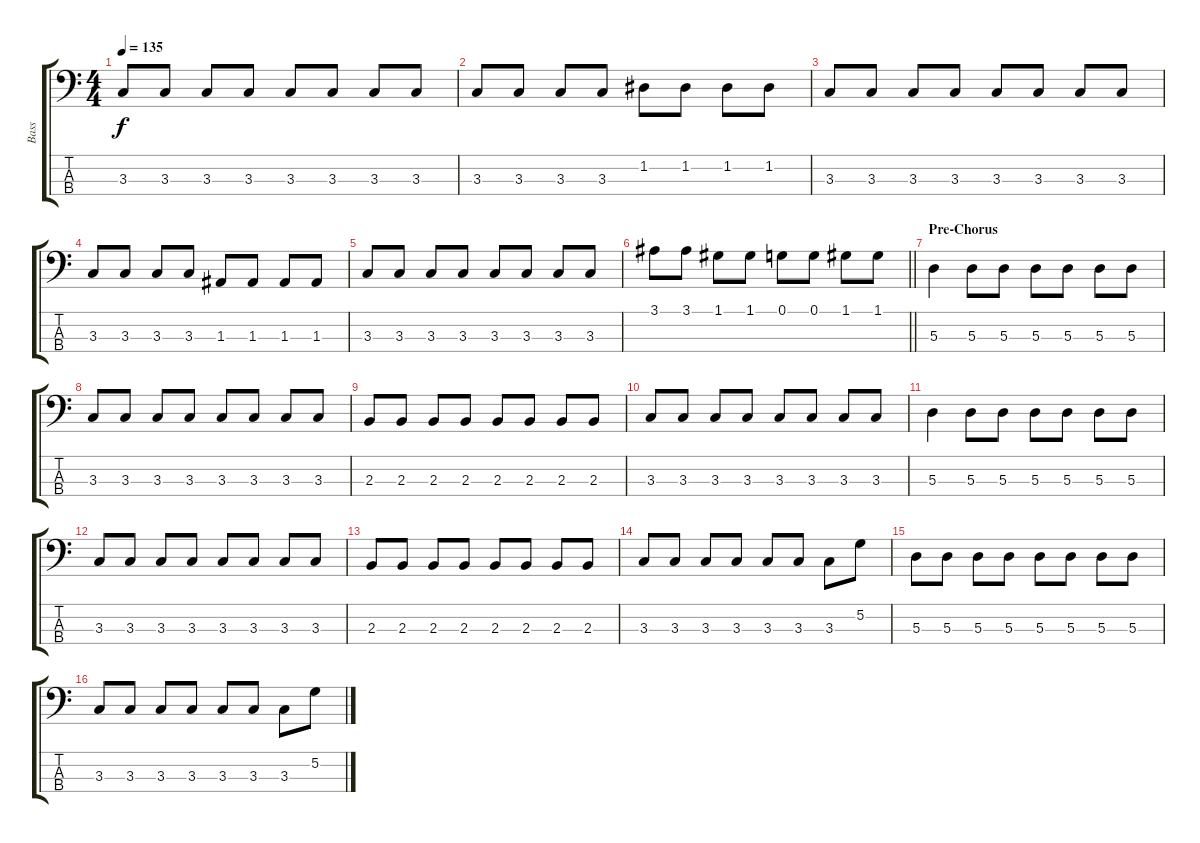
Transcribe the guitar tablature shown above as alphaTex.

\track ("Bass" "Bass") {instrument electricbasspick}
\staff {score tabs}
\tuning (G2 D2 A1 E1) {hide}
\ts (4 4)
\tempo 135
\clef f4
\ks c
3.3.8{dy f} 3.3.8 3.3.8 3.3.8 3.3.8 3.3.8 3.3.8 3.3.8 |
3.3.8 3.3.8 3.3.8 3.3.8 1.2.8 1.2.8 1.2.8 1.2.8 |
3.3.8 3.3.8 3.3.8 3.3.8 3.3.8 3.3.8 3.3.8 3.3.8 |
3.3.8 3.3.8 3.3.8 3.3.8 1.3.8 1.3.8 1.3.8 1.3.8 |
3.3.8 3.3.8 3.3.8 3.3.8 3.3.8 3.3.8 3.3.8 3.3.8 |
\barLineRight lightlight
3.1.8 3.1.8 1.1.8 1.1.8 0.1.8 0.1.8 1.1.8 1.1.8 |
\section ("" "Pre-Chorus")
5.3.4 5.3.8 5.3.8 5.3.8 5.3.8 5.3.8 5.3.8 |
3.3.8 3.3.8 3.3.8 3.3.8 3.3.8 3.3.8 3.3.8 3.3.8 |
2.3.8 2.3.8 2.3.8 2.3.8 2.3.8 2.3.8 2.3.8 2.3.8 |
3.3.8 3.3.8 3.3.8 3.3.8 3.3.8 3.3.8 3.3.8 3.3.8 |
5.3.4 5.3.8 5.3.8 5.3.8 5.3.8 5.3.8 5.3.8 |
3.3.8 3.3.8 3.3.8 3.3.8 3.3.8 3.3.8 3.3.8 3.3.8 |
2.3.8 2.3.8 2.3.8 2.3.8 2.3.8 2.3.8 2.3.8 2.3.8 |
3.3.8 3.3.8 3.3.8 3.3.8 3.3.8 3.3.8 3.3.8 5.2.8 |
5.3.8 5.3.8 5.3.8 5.3.8 5.3.8 5.3.8 5.3.8 5.3.8 |
3.3.8 3.3.8 3.3.8 3.3.8 3.3.8 3.3.8 3.3.8 5.2.8
